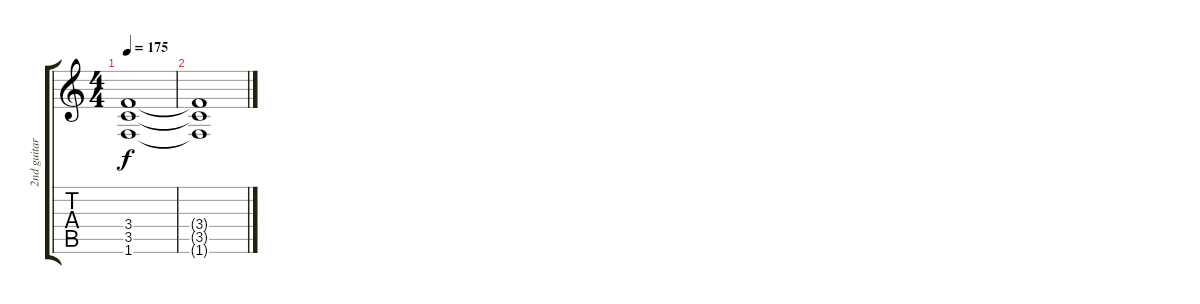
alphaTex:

\track ("2nd guitar" "2nd guitar") {instrument acousticguitarsteel}
\staff {score tabs}
\tuning (E4 B3 G3 D3 A2 E2) {hide}
\ts (4 4)
\tempo 175
\clef g2
\ks c
(3.4 3.5 1.6).1{dy f} |
(3.4{t} 3.5{t} 1.6{t}).1
